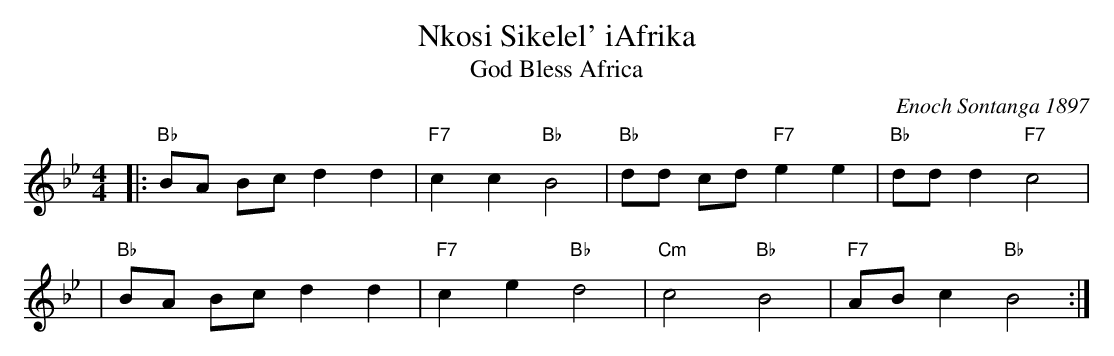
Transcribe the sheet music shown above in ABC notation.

X:1
T: Nkosi Sikelel' iAfrika
T: God Bless Africa
C: Enoch Sontanga 1897
M: 4/4
L: 1/8
K: Bb
|: "Bb"BA Bc d2 d2 | "F7"c2 c2 "Bb"B4 | "Bb"dd cd "F7"e2 e2 | "Bb"dd d2 "F7"c4 |
| "Bb"BA Bc d2 d2 | "F7"c2 e2 "Bb"d4 | "Cm"c4 "Bb"B4 | "F7"AB c2 "Bb"B4 :|
